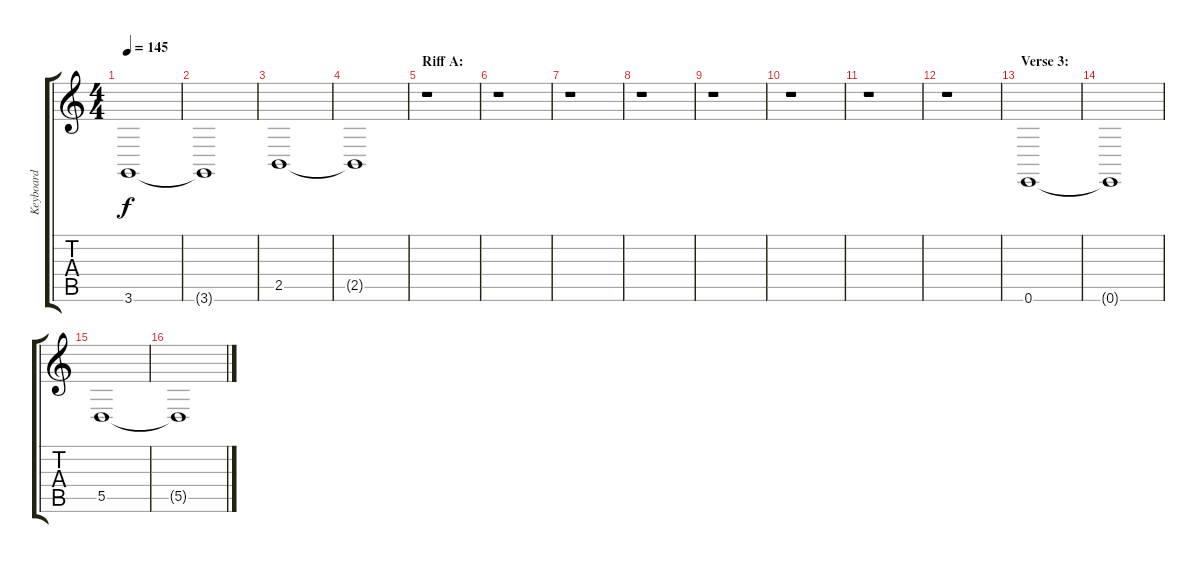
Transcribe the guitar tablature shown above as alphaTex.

\track ("Keyboard" "Keyboard") {instrument stringensemble1}
\staff {score tabs}
\tuning (E4 B3 G3 D3 A2 E2) {hide}
\ts (4 4)
\tempo 145
\clef g2
\ks c
3.6.1{dy f} |
3.6{t}.1 |
2.5.1 |
2.5{t}.1 |
\section ("" "Riff A:")
r.1 |
r.1 |
r.1 |
r.1 |
r.1 |
r.1 |
r.1 |
r.1 |
\section ("" "Verse 3:")
0.6.1 |
0.6{t}.1 |
5.5.1 |
5.5{t}.1
